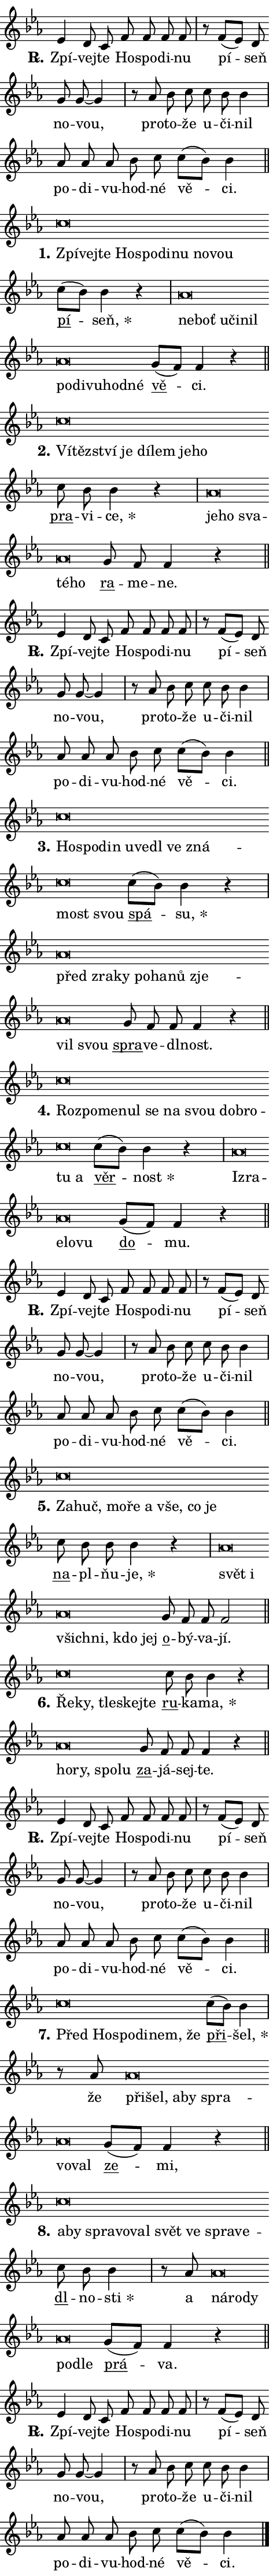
\version "2.24.0"
\header { tagline = "" }
\paper {
  indent = 0\cm
  top-margin = 0\cm
  right-margin = 0.13\cm % to fit lyric hyphens
  bottom-margin = 0\cm
  left-margin = 0\cm
  paper-width = 8\cm
  page-breaking = #ly:one-page-breaking
  system-system-spacing.basic-distance = #11
  score-system-spacing.basic-distance = #11
  ragged-last = ##f
}


%% Author: Thomas Morley
%% https://lists.gnu.org/archive/html/lilypond-user/2020-05/msg00002.html
#(define (line-position grob)
"Returns position of @var[grob} in current system:
   @code{'start}, if at first time-step
   @code{'end}, if at last time-step
   @code{'middle} otherwise
"
  (let* ((col (ly:item-get-column grob))
         (ln (ly:grob-object col 'left-neighbor))
         (rn (ly:grob-object col 'right-neighbor))
         (col-to-check-left (if (ly:grob? ln) ln col))
         (col-to-check-right (if (ly:grob? rn) rn col))
         (break-dir-left
           (and
             (ly:grob-property col-to-check-left 'non-musical #f)
             (ly:item-break-dir col-to-check-left)))
         (break-dir-right
           (and
             (ly:grob-property col-to-check-right 'non-musical #f)
             (ly:item-break-dir col-to-check-right))))
        (cond ((eqv? 1 break-dir-left) 'start)
              ((eqv? -1 break-dir-right) 'end)
              (else 'middle))))

#(define (tranparent-at-line-position vctor)
  (lambda (grob)
  "Relying on @code{line-position} select the relevant enry from @var{vctor}.
Used to determine transparency,"
    (case (line-position grob)
      ((end) (not (vector-ref vctor 0)))
      ((middle) (not (vector-ref vctor 1)))
      ((start) (not (vector-ref vctor 2))))))

noteHeadBreakVisibility =
#(define-music-function (break-visibility)(vector?)
"Makes @code{NoteHead}s transparent relying on @var{break-visibility}"
#{
  \override NoteHead.transparent =
    #(tranparent-at-line-position break-visibility)
#})

#(define delete-ledgers-for-transparent-note-heads
  (lambda (grob)
    "Reads whether a @code{NoteHead} is transparent.
If so this @code{NoteHead} is removed from @code{'note-heads} from
@var{grob}, which is supposed to be @code{LedgerLineSpanner}.
As a result ledgers are not printed for this @code{NoteHead}"
    (let* ((nhds-array (ly:grob-object grob 'note-heads))
           (nhds-list
             (if (ly:grob-array? nhds-array)
                 (ly:grob-array->list nhds-array)
                 '()))
           ;; Relies on the transparent-property being done before
           ;; Staff.LedgerLineSpanner.after-line-breaking is executed.
           ;; This is fragile ...
           (to-keep
             (remove
               (lambda (nhd)
                 (ly:grob-property nhd 'transparent #f))
               nhds-list)))
      ;; TODO find a better method to iterate over grob-arrays, similiar
      ;; to filter/remove etc for lists
      ;; For now rebuilt from scratch
      (set! (ly:grob-object grob 'note-heads)  '())
      (for-each
        (lambda (nhd)
          (ly:pointer-group-interface::add-grob grob 'note-heads nhd))
        to-keep))))

squashNotes = {
  \override NoteHead.X-extent = #'(-0.2 . 0.2)
  \override NoteHead.Y-extent = #'(-0.75 . 0)
  \override NoteHead.stencil =
    #(lambda (grob)
       (let ((pos (ly:grob-property grob 'staff-position)))
         (begin
           (if (< pos -7) (display "ERROR: Lower brevis then expected\n") (display ""))
           (if (<= pos -6) ly:text-interface::print ly:note-head::print))))
}
unSquashNotes = {
  \revert NoteHead.X-extent
  \revert NoteHead.Y-extent
  \revert NoteHead.stencil
}

hideNotes = \noteHeadBreakVisibility #begin-of-line-visible
unHideNotes = \noteHeadBreakVisibility #all-visible

% work-around for resetting accidentals
% https://lilypond.org/doc/v2.23/Documentation/notation/displaying-rhythms#unmetered-music
cadenzaMeasure = {
  \cadenzaOff
  \partial 1024 s1024
  \cadenzaOn
}

#(define-markup-command (accent layout props text) (markup?)
  "Underline accented syllable"
  (interpret-markup layout props
    #{\markup \override #'(offset . 4.3) \underline { #text }#}))

responsum = \markup \concat {
  "R" \hspace #-1.05 \path #0.1 #'((moveto 0 0.07) (lineto 0.9 0.8)) \hspace #0.05 "."
}

spaceSize = #0.6828661417322834 % exact space size for TeX Gyre Schola

\layout {
  \context {
    \Staff
    \remove "Time_signature_engraver"
    \override LedgerLineSpanner.after-line-breaking = #delete-ledgers-for-transparent-note-heads
  }
  \context {
    \Lyrics {
      \override LyricSpace.minimum-distance = \spaceSize
      \override LyricText.font-name = #"TeX Gyre Schola"
      \override LyricText.font-size = 1
      \override StanzaNumber.font-name = #"TeX Gyre Schola Bold"
      \override StanzaNumber.font-size = 1
    }
  }
  \context {
    \Score 
    \override NoteHead.text =
      #(lambda (grob) 
        (let ((pos (ly:grob-property grob 'staff-position)))
          #{\markup {
            \combine
              \halign #-0.55 \raise #(if (= pos -6) 0 0.5) \override #'(thickness . 2) \draw-line #'(3.2 . 0)
              \musicglyph "noteheads.sM1"
          }#}))
  }
}

% magnetic-lyrics.ily
%
%   written by
%     Jean Abou Samra <jean@abou-samra.fr>
%     Werner Lemberg <wl@gnu.org>
%
%   adapted by
%     Jiri Hon <jiri.hon@gmail.com>
%
% Version 2022-Apr-15

% https://www.mail-archive.com/lilypond-user@gnu.org/msg149350.html

#(define (Left_hyphen_pointer_engraver context)
   "Collect syllable-hyphen-syllable occurrences in lyrics and store
them in properties.  This engraver only looks to the left.  For
example, if the lyrics input is @code{foo -- bar}, it does the
following.

@itemize @bullet
@item
Set the @code{text} property of the @code{LyricHyphen} grob between
@q{foo} and @q{bar} to @code{foo}.

@item
Set the @code{left-hyphen} property of the @code{LyricText} grob with
text @q{foo} to the @code{LyricHyphen} grob between @q{foo} and
@q{bar}.
@end itemize

Use this auxiliary engraver in combination with the
@code{lyric-@/text::@/apply-@/magnetic-@/offset!} hook."
   (let ((hyphen #f)
         (text #f))
     (make-engraver
      (acknowledgers
       ((lyric-syllable-interface engraver grob source-engraver)
        (set! text grob)))
      (end-acknowledgers
       ((lyric-hyphen-interface engraver grob source-engraver)
        ;(when (not (grob::has-interface grob 'lyric-space-interface))
          (set! hyphen grob)));)
      ((stop-translation-timestep engraver)
       (when (and text hyphen)
         (ly:grob-set-object! text 'left-hyphen hyphen))
       (set! text #f)
       (set! hyphen #f)))))

#(define (lyric-text::apply-magnetic-offset! grob)
   "If the space between two syllables is less than the value in
property @code{LyricText@/.details@/.squash-threshold}, move the right
syllable to the left so that it gets concatenated with the left
syllable.

Use this function as a hook for
@code{LyricText@/.after-@/line-@/breaking} if the
@code{Left_@/hyphen_@/pointer_@/engraver} is active."
   (let ((hyphen (ly:grob-object grob 'left-hyphen #f)))
     (when hyphen
       (let ((left-text (ly:spanner-bound hyphen LEFT)))
         (when (grob::has-interface left-text 'lyric-syllable-interface)
           (let* ((common (ly:grob-common-refpoint grob left-text X))
                  (this-x-ext (ly:grob-extent grob common X))
                  (left-x-ext
                   (begin
                     ;; Trigger magnetism for left-text.
                     (ly:grob-property left-text 'after-line-breaking)
                     (ly:grob-extent left-text common X)))
                  ;; `delta` is the gap width between two syllables.
                  (delta (- (interval-start this-x-ext)
                            (interval-end left-x-ext)))
                  (details (ly:grob-property grob 'details))
                  (threshold (assoc-get 'squash-threshold details 0.2)))
             (when (< delta threshold)
               (let* (;; We have to manipulate the input text so that
                      ;; ligatures crossing syllable boundaries are not
                      ;; disabled.  For languages based on the Latin
                      ;; script this is essentially a beautification.
                      ;; However, for non-Western scripts it can be a
                      ;; necessity.
                      (lt (ly:grob-property left-text 'text))
                      (rt (ly:grob-property grob 'text))
                      (is-space (grob::has-interface hyphen 'lyric-space-interface))
                      (space (if is-space " " ""))
                      (extra-delta (if is-space spaceSize 0))
                      ;; Append new syllable.
                      (ltrt-space (if (and (string? lt) (string? rt))
                                (string-append lt space rt)
                                (make-concat-markup (list lt space rt))))
                      ;; Right-align `ltrt` to the right side.
                      (ltrt-space-markup (grob-interpret-markup
                               grob
                               (make-translate-markup
                                (cons (interval-length this-x-ext) 0)
                                (make-right-align-markup ltrt-space)))))
                 (begin
                   ;; Don't print `left-text`.
                   (ly:grob-set-property! left-text 'stencil #f)
                   ;; Set text and stencil (which holds all collected
                   ;; syllables so far) and shift it to the left.
                   (ly:grob-set-property! grob 'text ltrt-space)
                   (ly:grob-set-property! grob 'stencil ltrt-space-markup)
                   (ly:grob-translate-axis! grob (- (- delta extra-delta)) X))))))))))


#(define (lyric-hyphen::displace-bounds-first grob)
   ;; Make very sure this callback isn't triggered too early.
   (let ((left (ly:spanner-bound grob LEFT))
         (right (ly:spanner-bound grob RIGHT)))
     (ly:grob-property left 'after-line-breaking)
     (ly:grob-property right 'after-line-breaking)
     (ly:lyric-hyphen::print grob)))

squashThreshold = #0.4

\layout {
  \context {
    \Lyrics
    \consists #Left_hyphen_pointer_engraver
    \override LyricText.after-line-breaking =
      #lyric-text::apply-magnetic-offset!
    \override LyricHyphen.stencil = #lyric-hyphen::displace-bounds-first
    \override LyricText.details.squash-threshold = \squashThreshold
    \override LyricHyphen.minimum-distance = 0
    \override LyricHyphen.minimum-length = \squashThreshold
  }
}

squashText = \override LyricText.details.squash-threshold = 9999
unSquashText = \override LyricText.details.squash-threshold = \squashThreshold

leftText = \override LyricText.self-alignment-X = #LEFT
unLeftText = \revert LyricText.self-alignment-X

starOffset = #(lambda (grob) 
                (let ((x_offset (ly:self-alignment-interface::aligned-on-x-parent grob)))
                  (if (= x_offset 0) 0 (+ x_offset 1.2))))

star = #(define-music-function (syllable)(string?)
"Append star separator at the end of a syllable"
#{
  \once \override LyricText.X-offset = #starOffset
  \lyricmode { \markup {
    #syllable
    \override #'((font-name . "TeX Gyre Schola Bold")) \hspace #0.2 \lower #0.65 \larger "*"
  } }
#})

starAccent = #(define-music-function (syllable)(string?)
"Append star separator at the end of a syllable and make accent"
#{
  \once \override LyricText.X-offset = #starOffset
  \lyricmode { \markup {
    \accent #syllable
    \override #'((font-name . "TeX Gyre Schola Bold")) \hspace #0.2 \lower #0.65 \larger "*"
  } }
#})

breath = #(define-music-function (syllable)(string?)
"Append breathing indicator at the end of a syllable"
#{
  \lyricmode { \markup { #syllable "+" } }
#})

optionalBreath = #(define-music-function (syllable)(string?)
"Append optional breathing indicator at the end of a syllable"
#{
  \lyricmode { \markup { #syllable "(+)" } }
#})


\score {
    <<
        \new Voice = "melody" { \cadenzaOn \key es \major \relative { es'4 d8 c f f f f \cadenzaMeasure \bar "|" r f[( es)] d \bar "" g g~ g4 \cadenzaMeasure \bar "|" r8 as bes c \bar "" c bes bes4 \cadenzaMeasure \bar "|" as8 as as bes c c[( bes)] bes4 \cadenzaMeasure \bar "||" \break } }
        \new Lyrics \lyricsto "melody" { \lyricmode { \set stanza = \responsum
Zpí -- vej -- te Ho -- spo -- di -- nu pí -- seň no -- vou, pro -- to -- že u -- či -- nil po -- di -- vu -- hod -- né vě -- ci. } }
    >>
    \layout {}
}

\score {
    <<
        \new Voice = "melody" { \cadenzaOn \key es \major \relative { \squashNotes c''\breve*1/16 \hideNotes \breve*1/16 \bar "" \breve*1/16 \bar "" \breve*1/16 \bar "" \breve*1/16 \bar "" \breve*1/16 \bar "" \breve*1/16 \bar "" \breve*1/16 \breve*1/16 \bar "" \unHideNotes \unSquashNotes \bar "" c8[( bes)] bes4 r \cadenzaMeasure \bar "|" \squashNotes as\breve*1/16 \hideNotes \breve*1/16 \bar "" \breve*1/16 \bar "" \breve*1/16 \bar "" \breve*1/16 \bar "" \breve*1/16 \bar "" \breve*1/16 \bar "" \breve*1/16 \bar "" \breve*1/16 \breve*1/16 \bar "" \unHideNotes \unSquashNotes \bar "" g8[( f)] f4 r \cadenzaMeasure \bar "||" \break } }
        \new Lyrics \lyricsto "melody" { \lyricmode { \set stanza = "1."
\leftText Zpí -- \squashText vej -- te Ho -- spo -- di -- nu no -- vou \unLeftText \unSquashText \markup \accent pí -- \star seň, \leftText ne -- \squashText boť u -- či -- nil po -- di -- vu -- hod -- né \unLeftText \unSquashText \markup \accent vě -- ci. } }
    >>
    \layout {}
}

\score {
    <<
        \new Voice = "melody" { \cadenzaOn \key es \major \relative { \squashNotes c''\breve*1/16 \hideNotes \breve*1/16 \bar "" \breve*1/16 \bar "" \breve*1/16 \bar "" \breve*1/16 \bar "" \breve*1/16 \bar "" \breve*1/16 \breve*1/16 \bar "" \unHideNotes \unSquashNotes \bar "" c8 bes bes4 r \cadenzaMeasure \bar "|" \squashNotes as\breve*1/16 \hideNotes \breve*1/16 \bar "" \breve*1/16 \bar "" \breve*1/16 \breve*1/16 \bar "" \unHideNotes \unSquashNotes \bar "" g8 f f4 r \cadenzaMeasure \bar "||" \break } }
        \new Lyrics \lyricsto "melody" { \lyricmode { \set stanza = "2."
\leftText Ví -- \squashText těz -- ství je dí -- lem je -- ho \unLeftText \unSquashText \markup \accent pra -- vi -- \star ce, \leftText je -- \squashText ho sva -- té -- ho \unLeftText \unSquashText \markup \accent ra -- me -- ne. } }
    >>
    \layout {}
}

\score {
    <<
        \new Voice = "melody" { \cadenzaOn \key es \major \relative { es'4 d8 c f f f f \cadenzaMeasure \bar "|" r f[( es)] d \bar "" g g~ g4 \cadenzaMeasure \bar "|" r8 as bes c \bar "" c bes bes4 \cadenzaMeasure \bar "|" as8 as as bes c c[( bes)] bes4 \cadenzaMeasure \bar "||" \break } }
        \new Lyrics \lyricsto "melody" { \lyricmode { \set stanza = \responsum
Zpí -- vej -- te Ho -- spo -- di -- nu pí -- seň no -- vou, pro -- to -- že u -- či -- nil po -- di -- vu -- hod -- né vě -- ci. } }
    >>
    \layout {}
}

\score {
    <<
        \new Voice = "melody" { \cadenzaOn \key es \major \relative { \squashNotes c''\breve*1/16 \hideNotes \breve*1/16 \bar "" \breve*1/16 \bar "" \breve*1/16 \bar "" \breve*1/16 \bar "" \breve*1/16 \bar "" \breve*1/16 \bar "" \breve*1/16 \bar "" \breve*1/16 \breve*1/16 \bar "" \unHideNotes \unSquashNotes \bar "" c8[( bes)] bes4 r \cadenzaMeasure \bar "|" \squashNotes as\breve*1/16 \hideNotes \breve*1/16 \bar "" \breve*1/16 \bar "" \breve*1/16 \bar "" \breve*1/16 \bar "" \breve*1/16 \bar "" \breve*1/16 \bar "" \breve*1/16 \breve*1/16 \bar "" \unHideNotes \unSquashNotes \bar "" g8 f f f4 r \cadenzaMeasure \bar "||" \break } }
        \new Lyrics \lyricsto "melody" { \lyricmode { \set stanza = "3."
\leftText Ho -- \squashText spo -- din u -- ve -- dl ve zná -- most svou \unLeftText \unSquashText \markup \accent spá -- \star su, \leftText před \squashText zra -- ky po -- ha -- nů zje -- vil svou \unLeftText \unSquashText \markup \accent spra -- ve -- dl -- nost. } }
    >>
    \layout {}
}

\score {
    <<
        \new Voice = "melody" { \cadenzaOn \key es \major \relative { \squashNotes c''\breve*1/16 \hideNotes \breve*1/16 \bar "" \breve*1/16 \bar "" \breve*1/16 \bar "" \breve*1/16 \bar "" \breve*1/16 \bar "" \breve*1/16 \bar "" \breve*1/16 \bar "" \breve*1/16 \bar "" \breve*1/16 \breve*1/16 \bar "" \unHideNotes \unSquashNotes \bar "" c8[( bes)] bes4 r \cadenzaMeasure \bar "|" \squashNotes as\breve*1/16 \hideNotes \breve*1/16 \bar "" \breve*1/16 \bar "" \breve*1/16 \breve*1/16 \bar "" \unHideNotes \unSquashNotes \bar "" g8[( f)] f4 r \cadenzaMeasure \bar "||" \break } }
        \new Lyrics \lyricsto "melody" { \lyricmode { \set stanza = "4."
\leftText Roz -- \squashText po -- me -- nul se na svou dob -- ro -- tu a \unLeftText \unSquashText \markup \accent věr -- \star nost \leftText Iz -- \squashText ra -- e -- lo -- vu \unLeftText \unSquashText \markup \accent do -- mu. } }
    >>
    \layout {}
}

\score {
    <<
        \new Voice = "melody" { \cadenzaOn \key es \major \relative { es'4 d8 c f f f f \cadenzaMeasure \bar "|" r f[( es)] d \bar "" g g~ g4 \cadenzaMeasure \bar "|" r8 as bes c \bar "" c bes bes4 \cadenzaMeasure \bar "|" as8 as as bes c c[( bes)] bes4 \cadenzaMeasure \bar "||" \break } }
        \new Lyrics \lyricsto "melody" { \lyricmode { \set stanza = \responsum
Zpí -- vej -- te Ho -- spo -- di -- nu pí -- seň no -- vou, pro -- to -- že u -- či -- nil po -- di -- vu -- hod -- né vě -- ci. } }
    >>
    \layout {}
}

\score {
    <<
        \new Voice = "melody" { \cadenzaOn \key es \major \relative { \squashNotes c''\breve*1/16 \hideNotes \breve*1/16 \bar "" \breve*1/16 \bar "" \breve*1/16 \bar "" \breve*1/16 \bar "" \breve*1/16 \bar "" \breve*1/16 \breve*1/16 \bar "" \unHideNotes \unSquashNotes \bar "" c8 bes bes bes4 r \cadenzaMeasure \bar "|" \squashNotes as\breve*1/16 \hideNotes \breve*1/16 \bar "" \breve*1/16 \bar "" \breve*1/16 \bar "" \breve*1/16 \breve*1/16 \bar "" \unHideNotes \unSquashNotes \bar "" g8 f f f2 \cadenzaMeasure \bar "||" \break } }
        \new Lyrics \lyricsto "melody" { \lyricmode { \set stanza = "5."
\leftText Za -- \squashText huč, mo -- ře a vše, co je \unLeftText \unSquashText \markup \accent na -- pl -- ňu -- \star je, \leftText svět \squashText i všich -- ni, kdo jej \unLeftText \unSquashText \markup \accent o -- bý -- va -- jí. } }
    >>
    \layout {}
}

\score {
    <<
        \new Voice = "melody" { \cadenzaOn \key es \major \relative { \squashNotes c''\breve*1/16 \hideNotes \breve*1/16 \bar "" \breve*1/16 \bar "" \breve*1/16 \breve*1/16 \bar "" \unHideNotes \unSquashNotes \bar "" c8 bes bes4 r \cadenzaMeasure \bar "|" \squashNotes as\breve*1/16 \hideNotes \breve*1/16 \bar "" \breve*1/16 \breve*1/16 \bar "" \unHideNotes \unSquashNotes \bar "" g8 f f f4 r \cadenzaMeasure \bar "||" \break } }
        \new Lyrics \lyricsto "melody" { \lyricmode { \set stanza = "6."
\leftText Ře -- \squashText ky, tle -- skej -- te \unLeftText \unSquashText \markup \accent ru -- ka -- \star ma, \leftText ho -- \squashText ry, spo -- lu \unLeftText \unSquashText \markup \accent za -- já -- sej -- te. } }
    >>
    \layout {}
}

\score {
    <<
        \new Voice = "melody" { \cadenzaOn \key es \major \relative { es'4 d8 c f f f f \cadenzaMeasure \bar "|" r f[( es)] d \bar "" g g~ g4 \cadenzaMeasure \bar "|" r8 as bes c \bar "" c bes bes4 \cadenzaMeasure \bar "|" as8 as as bes c c[( bes)] bes4 \cadenzaMeasure \bar "||" \break } }
        \new Lyrics \lyricsto "melody" { \lyricmode { \set stanza = \responsum
Zpí -- vej -- te Ho -- spo -- di -- nu pí -- seň no -- vou, pro -- to -- že u -- či -- nil po -- di -- vu -- hod -- né vě -- ci. } }
    >>
    \layout {}
}

\score {
    <<
        \new Voice = "melody" { \cadenzaOn \key es \major \relative { \squashNotes c''\breve*1/16 \hideNotes \breve*1/16 \bar "" \breve*1/16 \bar "" \breve*1/16 \bar "" \breve*1/16 \breve*1/16 \bar "" \unHideNotes \unSquashNotes \bar "" c8[( bes)] bes4 \cadenzaMeasure \bar "|" r8 as8 \squashNotes as\breve*1/16 \hideNotes \breve*1/16 \bar "" \breve*1/16 \bar "" \breve*1/16 \bar "" \breve*1/16 \bar "" \breve*1/16 \breve*1/16 \bar "" \unHideNotes \unSquashNotes \bar "" g8[( f)] f4 r \cadenzaMeasure \bar "||" \break } }
        \new Lyrics \lyricsto "melody" { \lyricmode { \set stanza = "7."
\leftText Před \squashText Ho -- spo -- di -- nem, že \unLeftText \unSquashText \markup \accent při -- \star šel, že \leftText při -- \squashText šel, a -- by spra -- vo -- val \unLeftText \unSquashText \markup \accent ze -- mi, } }
    >>
    \layout {}
}

\score {
    <<
        \new Voice = "melody" { \cadenzaOn \key es \major \relative { \squashNotes c''\breve*1/16 \hideNotes \breve*1/16 \bar "" \breve*1/16 \bar "" \breve*1/16 \bar "" \breve*1/16 \bar "" \breve*1/16 \bar "" \breve*1/16 \bar "" \breve*1/16 \breve*1/16 \bar "" \unHideNotes \unSquashNotes \bar "" c8 bes bes4 \cadenzaMeasure \bar "|" r8 as8 \squashNotes as\breve*1/16 \hideNotes \breve*1/16 \bar "" \breve*1/16 \bar "" \breve*1/16 \breve*1/16 \bar "" \unHideNotes \unSquashNotes \bar "" g8[( f)] f4 r \cadenzaMeasure \bar "||" \break } }
        \new Lyrics \lyricsto "melody" { \lyricmode { \set stanza = "8."
\leftText a -- \squashText by spra -- vo -- val svět ve spra -- ve -- \unLeftText \unSquashText \markup \accent dl -- no -- \star sti a \leftText ná -- \squashText ro -- dy po -- dle \unLeftText \unSquashText \markup \accent prá -- va. } }
    >>
    \layout {}
}

\score {
    <<
        \new Voice = "melody" { \cadenzaOn \key es \major \relative { es'4 d8 c f f f f \cadenzaMeasure \bar "|" r f[( es)] d \bar "" g g~ g4 \cadenzaMeasure \bar "|" r8 as bes c \bar "" c bes bes4 \cadenzaMeasure \bar "|" as8 as as bes c c[( bes)] bes4 \cadenzaMeasure \bar "||" \break } \bar "|." }
        \new Lyrics \lyricsto "melody" { \lyricmode { \set stanza = \responsum
Zpí -- vej -- te Ho -- spo -- di -- nu pí -- seň no -- vou, pro -- to -- že u -- či -- nil po -- di -- vu -- hod -- né vě -- ci. } }
    >>
    \layout {}
}
